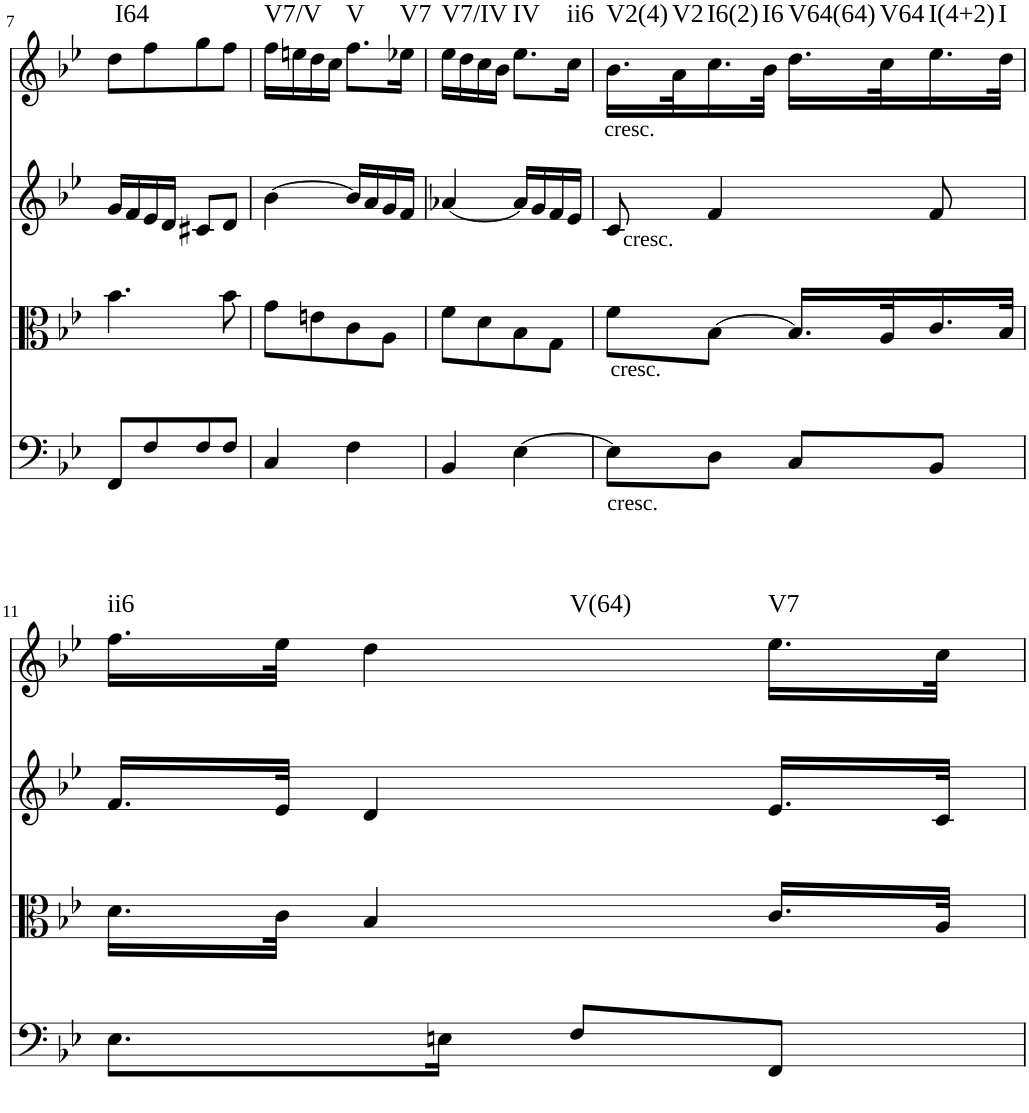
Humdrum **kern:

**kern	**kern	**kern	**kern	**harte
*part4	*part3	*part2	*part1	*part1
*staff4	*staff3	*staff2	*staff1	*
*I"Violoncello	*I"Viola	*I"Violin II	*I"Violin I	*
!!LO:PB:g=z
*clefF4	*clefC3	*clefG2	*clefG2	*
*k[b-e-]	*k[b-e-]	*k[b-e-]	*k[b-e-]	*
*M2/4	*M2/4	*M2/4	*M2/4	*
=7	=7	=7	=7	=7
!	!	!	!	!LO:H:kt=I64
8FF/L	4.b-\	16g/LL	8dd\L	N
.	.	16f/	.	.
8F/	.	16e-/	8ff\	.
.	.	16d/JJ	.	.
8F/	.	8c#X/L	8gg\	.
8F/J	8b-\	8d/J	8ff\J	.
=8	=8	=8	=8	=8
!	!	!	!	!LO:H:kt=V7/V
4C/	8g\L	[4b-\	16ff\LL	N
.	.	.	16een\	.
.	8en\	.	16dd\	.
.	.	.	16cc\JJ	.
!	!	!	!	!LO:H:kt=V
4F\	8c\	16b-/LL]	8.ff\L	N
.	.	16a/	.	.
.	8A\J	16g/	.	.
!	!	!	!	!LO:H:kt=V7
.	.	16f/JJ	16ee-X\Jk	N
=9	=9	=9	=9	=9
!	!	!	!	!LO:H:kt=V7/IV
4BB-/	8f\L	[4a-X/	16ee-\LL	N
.	.	.	16dd\	.
.	8d\	.	16cc\	.
.	.	.	16b-\JJ	.
!	!	!	!	!LO:H:kt=IV
[4E-\	8B-\	16a-/LL]	8.ee-\L	N
.	.	16g/	.	.
.	8G\J	16f/	.	.
!	!	!	!	!LO:H:kt=ii6
.	.	16e-/JJ	16cc\Jk	N
=10	=10	=10	=10	=10
!	!	!	!LO:TX:b:t=cresc.	!
!	!LO:TX:a:t=cresc.	!	!	!
!LO:TX:b:t=cresc.	!	!	!	!
!LO:TX:a:t=cresc.	!	!	!	!LO:H:kt=V2(4)
8E-\L]	8f\L	8c/	16.b-\LL	N
!	!	!	!	!LO:H:kt=V2
.	.	.	32a\K	N
!	!	!	!	!LO:H:kt=I6(2)
8D\J	[8B-\J	4f/	16.cc\	N
!	!	!	!	!LO:H:kt=I6
.	.	.	32b-\JJk	N
!	!	!	!	!LO:H:kt=V64(64)
8C/L	16.B-/LL]	.	16.dd\LL	N
!	!	!	!	!LO:H:kt=V64
.	32A/K	.	32cc\K	N
!	!	!	!	!LO:H:kt=I(4+2)
8BB-/J	16.c/	8f/	16.ee-\	N
!	!	!	!	!LO:H:kt=I
.	32B-/JJk	.	32dd\JJk	N
!!LO:LB:g=z
=11	=11	=11	=11	=11
!	!	!	!	!LO:H:kt=ii6
8.E-\L	16.d\LL	16.f/LL	16.ff\LL	N
.	32c\JJk	32e-/JJk	32ee-\JJk	.
!	!	!	!	!LO:H:kt=V(64)
.	4B-/	4d/	4dd\	N
16En\Jk	.	.	.	.
8F/L	.	.	.	.
!	!	!	!	!LO:H:kt=V7
8FF/J	16.c/LL	16.e-/LL	16.ee-\LL	N
.	32A/JJk	32c/JJk	32cc\JJk	.
=	=	=	=	=
*-	*-	*-	*-	*-
